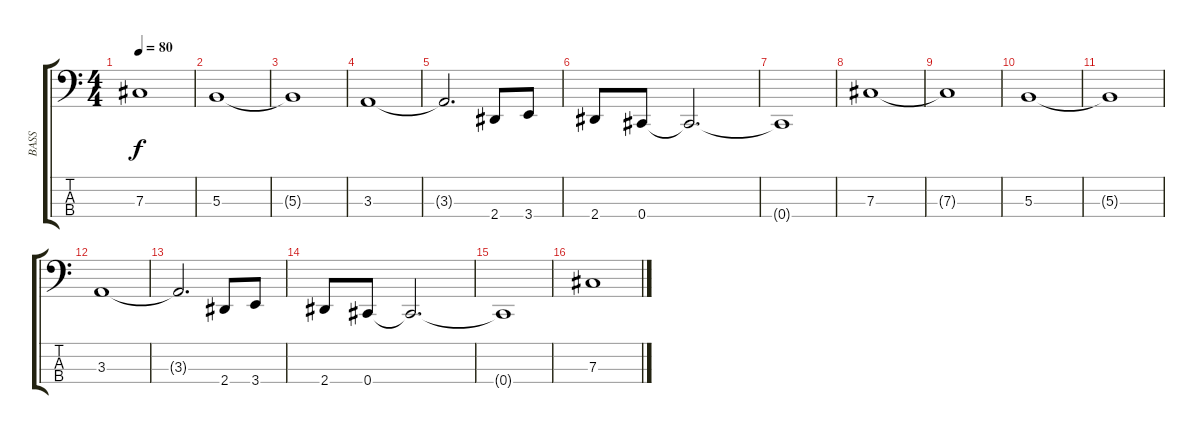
\track ("BASS" "BASS") {instrument electricbasspick}
\staff {score tabs}
\tuning (E2 B1 Gb1 Db1) {hide}
\ts (4 4)
\tempo 80
\clef f4
\ks c
7.3{t}.1{dy f} |
5.3.1 |
5.3{t}.1 |
3.3.1 |
3.3{t}.2{d} 2.4.8 3.4.8 |
2.4.8 0.4.8 0.4{t}.2{d} |
0.4{t}.1 |
7.3.1 |
7.3{t}.1 |
5.3.1 |
5.3{t}.1 |
3.3.1 |
3.3{t}.2{d} 2.4.8 3.4.8 |
2.4.8 0.4.8 0.4{t}.2{d} |
0.4{t}.1 |
7.3.1
